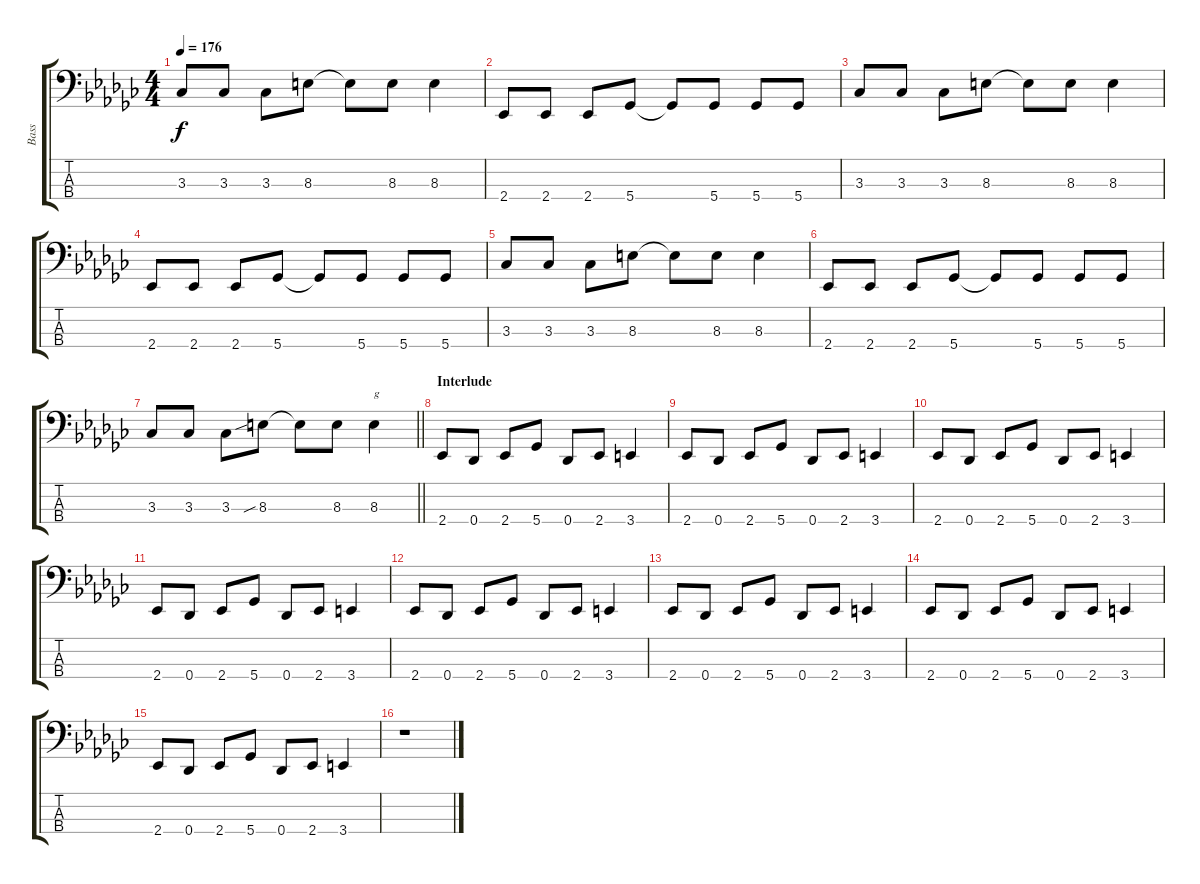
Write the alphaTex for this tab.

\track ("Bass" "Bass") {instrument electricbasspick}
\staff {score tabs}
\tuning (Gb2 Db2 Ab1 Db1) {hide}
\ts (4 4)
\tempo 176
\clef f4
\ks ebminor
3.3.8{dy f} 3.3.8 3.3.8 8.3.8 8.3{t}.8 8.3.8 8.3.4 |
2.4.8 2.4.8 2.4.8 5.4.8 5.4{t}.8 5.4.8 5.4.8 5.4.8 |
3.3.8 3.3.8 3.3.8 8.3.8 8.3{t}.8 8.3.8 8.3.4 |
2.4.8 2.4.8 2.4.8 5.4.8 5.4{t}.8 5.4.8 5.4.8 5.4.8 |
3.3.8 3.3.8 3.3.8 8.3.8 8.3{t}.8 8.3.8 8.3.4 |
2.4.8 2.4.8 2.4.8 5.4.8 5.4{t}.8 5.4.8 5.4.8 5.4.8 |
\barLineRight lightlight
3.3.8 3.3.8 3.3.8 8.3{sib}.8 8.3{t}.8 8.3.8 8.3.4{txt "g"} |
\section ("" "Interlude")
2.4.8 0.4.8 2.4.8 5.4.8 0.4.8 2.4.8 3.4.4 |
2.4.8 0.4.8 2.4.8 5.4.8 0.4.8 2.4.8 3.4.4 |
2.4.8 0.4.8 2.4.8 5.4.8 0.4.8 2.4.8 3.4.4 |
2.4.8 0.4.8 2.4.8 5.4.8 0.4.8 2.4.8 3.4.4 |
2.4.8 0.4.8 2.4.8 5.4.8 0.4.8 2.4.8 3.4.4 |
2.4.8 0.4.8 2.4.8 5.4.8 0.4.8 2.4.8 3.4.4 |
2.4.8 0.4.8 2.4.8 5.4.8 0.4.8 2.4.8 3.4.4 |
2.4.8 0.4.8 2.4.8 5.4.8 0.4.8 2.4.8 3.4.4 |
r.1
